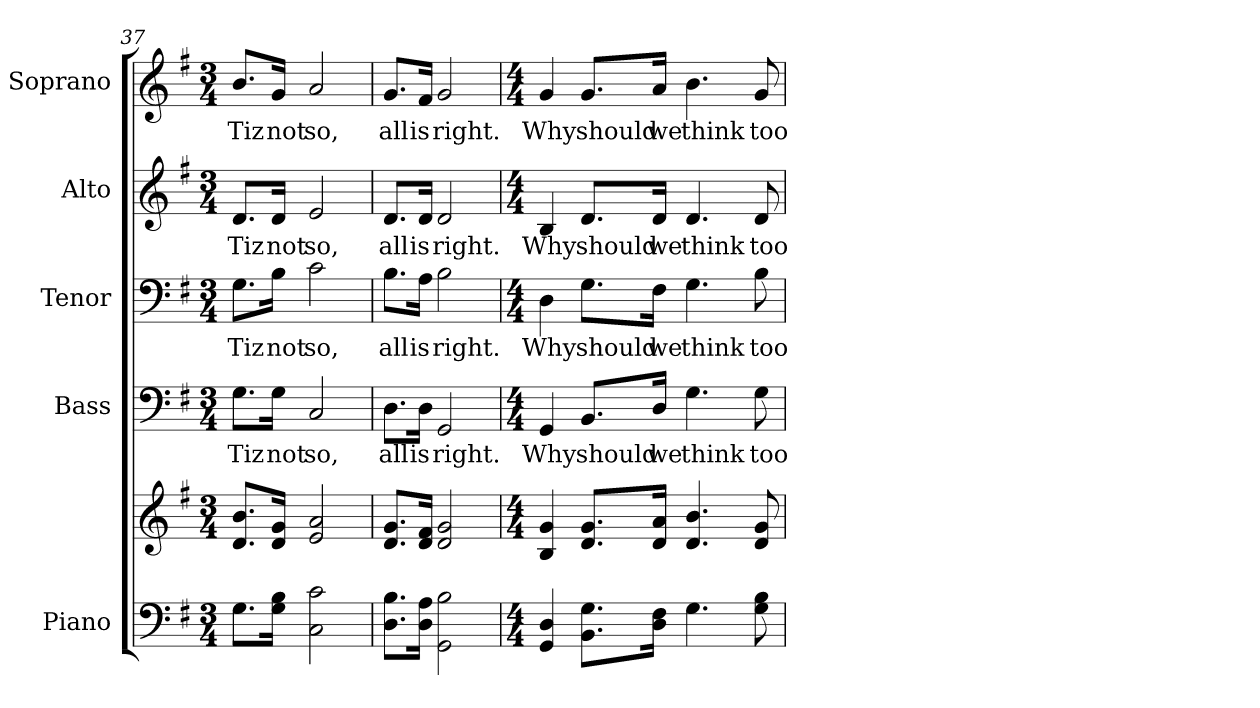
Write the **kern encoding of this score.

**kern	**kern	**kern	**text	**kern	**text	**kern	**text	**kern	**text
*part5	*part5	*part4	*part4	*part3	*part3	*part2	*part2	*part1	*part1
*staff6	*staff5	*staff4	*staff4	*staff3	*staff3	*staff2	*staff2	*staff1	*staff1
*I"Piano	*	*I"Bass	*	*I"Tenor	*	*I"Alto	*	*I"Soprano	*
*I'Pno.	*	*I'B.	*	*I'T.	*	*I'A.	*	*I'S.	*
!!LO:PB:g=z
*clefF4	*clefG2	*clefF4	*	*clefF4	*	*clefG2	*	*clefG2	*
*k[f#]	*k[f#]	*k[f#]	*	*k[f#]	*	*k[f#]	*	*k[f#]	*
*G:	*G:	*G:	*	*G:	*	*G:	*	*G:	*
*M3/4	*M3/4	*M3/4	*	*M3/4	*	*M3/4	*	*M3/4	*
=37	=37	=37	=37	=37	=37	=37	=37	=37	=37
!	!	!	!LO:LY:b:color=#000000	!	!	!	!	!	!
!	!	!	!	!	!LO:LY:b:color=#000000	!	!	!	!
!	!	!	!	!	!	!	!LO:LY:b:color=#000000	!	!
!	!	!	!	!	!	!	!	!	!LO:LY:b:color=#000000
8.Gi\L	8.di/ 8.biL	8.Gi\L	Tiz	8.Gi\L	Tiz	8.di/L	Tiz	8.bi/L	Tiz
!	!	!	!LO:LY:b:color=#000000	!	!	!	!	!	!
!	!	!	!	!	!LO:LY:b:color=#000000	!	!	!	!
!	!	!	!	!	!	!	!LO:LY:b:color=#000000	!	!
!	!	!	!	!	!	!	!	!	!LO:LY:b:color=#000000
16Gi\ 16BiJk	16di/ 16giJk	16Gi\Jk	not	16Bi\Jk	not	16di/Jk	not	16gi/Jk	not
!	!	!	!LO:LY:b:color=#000000	!	!	!	!	!	!
!	!	!	!	!	!LO:LY:b:color=#000000	!	!	!	!
!	!	!	!	!	!	!	!LO:LY:b:color=#000000	!	!
!	!	!	!	!	!	!	!	!	!LO:LY:b:color=#000000
2Ci\ 2ci	2ei/ 2ai	2Ci/	so,	2ci\	so,	2ei/	so,	2ai/	so,
=38	=38	=38	=38	=38	=38	=38	=38	=38	=38
!	!	!	!LO:LY:b:color=#000000	!	!	!	!	!	!
!	!	!	!	!	!LO:LY:b:color=#000000	!	!	!	!
!	!	!	!	!	!	!	!LO:LY:b:color=#000000	!	!
!	!	!	!	!	!	!	!	!	!LO:LY:b:color=#000000
8.Di\ 8.BiL	8.di/ 8.giL	8.Di\L	all	8.Bi\L	all	8.di/L	all	8.gi/L	all
!	!	!	!LO:LY:b:color=#000000	!	!	!	!	!	!
!	!	!	!	!	!LO:LY:b:color=#000000	!	!	!	!
!	!	!	!	!	!	!	!LO:LY:b:color=#000000	!	!
!	!	!	!	!	!	!	!	!	!LO:LY:b:color=#000000
16Di\ 16AiJk	16di/ 16f#iJk	16Di\Jk	is	16Ai\Jk	is	16di/Jk	is	16f#i/Jk	is
!	!	!	!LO:LY:b:color=#000000	!	!	!	!	!	!
!	!	!	!	!	!LO:LY:b:color=#000000	!	!	!	!
!	!	!	!	!	!	!	!LO:LY:b:color=#000000	!	!
!	!	!	!	!	!	!	!	!	!LO:LY:b:color=#000000
2GGi\ 2Bi	2di/ 2gi	2GGi/	right.	2Bi\	right.	2di/	right.	2gi/	right.
!!LO:PB:g=z
=39	=39	=39	=39	=39	=39	=39	=39	=39	=39
*M4/4	*M4/4	*M4/4	*	*M4/4	*	*M4/4	*	*M4/4	*
*^	*	*	*	*	*	*	*	*	*
!	!	!	!	!LO:LY:b:color=#000000	!	!	!	!	!	!
!	!	!	!	!	!	!LO:LY:b:color=#000000	!	!	!	!
!	!	!	!	!	!	!	!	!LO:LY:b:color=#000000	!	!
!	!	!	!	!	!	!	!	!	!	!LO:LY:b:color=#000000
4GGi/ 4Di	2ryy	4Bi/ 4gi	4GGi/	Why	4Di\	Why	4Bi/	Why	4gi/	Why
!	!	!	!	!LO:LY:b:color=#000000	!	!	!	!	!	!
!	!	!	!	!	!	!LO:LY:b:color=#000000	!	!	!	!
!	!	!	!	!	!	!	!	!LO:LY:b:color=#000000	!	!
!	!	!	!	!	!	!	!	!	!	!LO:LY:b:color=#000000
8.BBi\ 8.GiL	.	8.di/ 8.giL	8.BBi/L	should	8.Gi\L	should	8.di/L	should	8.gi/L	should
!	!	!	!	!LO:LY:b:color=#000000	!	!	!	!	!	!
!	!	!	!	!	!	!LO:LY:b:color=#000000	!	!	!	!
!	!	!	!	!	!	!	!	!LO:LY:b:color=#000000	!	!
!	!	!	!	!	!	!	!	!	!	!LO:LY:b:color=#000000
16Di\ 16F#iJk	.	16di/ 16aiJk	16Di/Jk	we	16F#i\Jk	we	16di/Jk	we	16ai/Jk	we
!	!	!	!	!LO:LY:b:color=#000000	!	!	!	!	!	!
!	!	!	!	!	!	!LO:LY:b:color=#000000	!	!	!	!
!	!	!	!	!	!	!	!	!LO:LY:b:color=#000000	!	!
!	!	!	!	!	!	!	!	!	!	!LO:LY:b:color=#000000
4.Gi\	4ryy	4.di/ 4.bi	4.Gi\	think	4.Gi\	think	4.di/	think	4.bi\	think
.	4ryy	.	.	.	.	.	.	.	.	.
!	!	!	!	!LO:LY:b:color=#000000	!	!	!	!	!	!
!	!	!	!	!	!	!LO:LY:b:color=#000000	!	!	!	!
!	!	!	!	!	!	!	!	!LO:LY:b:color=#000000	!	!
!	!	!	!	!	!	!	!	!	!	!LO:LY:b:color=#000000
8Gi\ 8Bi	.	8di/ 8gi	8Gi\	too	8Bi\	too	8di/	too	8gi/	too
*v	*v	*	*	*	*	*	*	*	*	*
=	=	=	=	=	=	=	=	=	=
*-	*-	*-	*-	*-	*-	*-	*-	*-	*-
